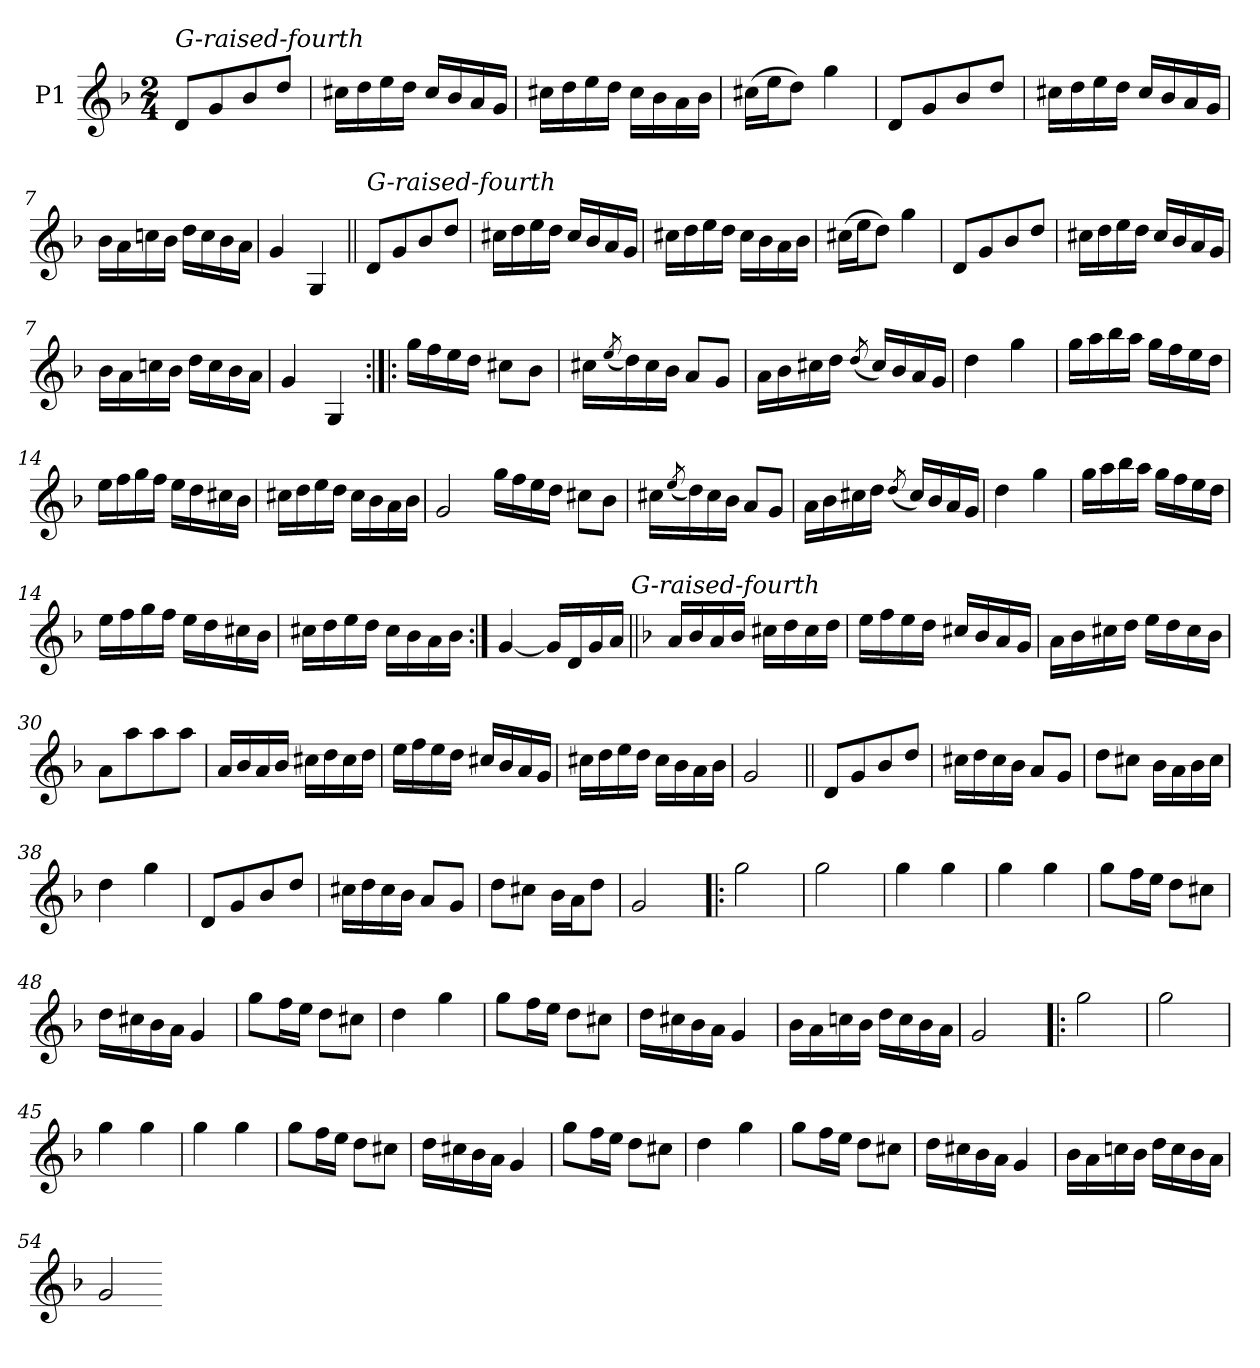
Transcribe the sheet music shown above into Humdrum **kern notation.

**kern
*part1
*staff1
*I"P1
*clefG2
*k[b-]
*G:dor
*M2/4
=1
!LO:TX:a:i:t=G-raised-fourth
8dL
8g
8b-
8ddJ
=2
16cc#XLL
16dd
16ee
16ddJJ
16cc#LL
16b-
16a
16gJJ
=3
16cc#XLL
16dd
16ee
16ddJJ
16cc#LL
16b-
16a
16b-JJ
=4
(16cc#XLL
16eeJ
8ddJ)
4gg
=5
8dL
8g
8b-
8ddJ
=6
16cc#XLL
16dd
16ee
16ddJJ
16cc#LL
16b-
16a
16gJJ
=7
16b-LL
16a
16ccn
16b-JJ
16ddLL
16cc
16b-
16aJJ
=8
4g
4G
=1||
!LO:TX:a:i:t=G-raised-fourth
8dL
8g
8b-
8ddJ
=2
16cc#XLL
16dd
16ee
16ddJJ
16cc#LL
16b-
16a
16gJJ
=3
16cc#XLL
16dd
16ee
16ddJJ
16cc#LL
16b-
16a
16b-JJ
=4
(16cc#XLL
16eeJ
8ddJ)
4gg
=5
8dL
8g
8b-
8ddJ
=6
16cc#XLL
16dd
16ee
16ddJJ
16cc#LL
16b-
16a
16gJJ
=7
16b-LL
16a
16ccn
16b-JJ
16ddLL
16cc
16b-
16aJJ
=8
4g
4G
=9:|!|:
16ggLL
16ff
16ee
16ddJJ
8cc#XL
8b-J
=10
16cc#XLL
(8qee/
16dd)
16cc#
16b-JJ
8aL
8gJ
=11
16aLL
16b-
16cc#X
16ddJJ
(8qdd/
16cc#LL)
16b-
16a
16gJJ
=12
4dd
4gg
=13
16ggLL
16aa
16bb-
16aaJJ
16ggLL
16ff
16ee
16ddJJ
=14
16eeLL
16ff
16gg
16ffJJ
16eeLL
16dd
16cc#X
16b-JJ
=15
16cc#XLL
16dd
16ee
16ddJJ
16cc#LL
16b-
16a
16b-JJ
=16
2g
16ggLL
16ff
16ee
16ddJJ
8cc#XL
8b-J
=10
16cc#XLL
(8qee/
16dd)
16cc#
16b-JJ
8aL
8gJ
=11
16aLL
16b-
16cc#X
16ddJJ
(8qdd/
16cc#LL)
16b-
16a
16gJJ
=12
4dd
4gg
=13
16ggLL
16aa
16bb-
16aaJJ
16ggLL
16ff
16ee
16ddJJ
=14
16eeLL
16ff
16gg
16ffJJ
16eeLL
16dd
16cc#X
16b-JJ
=15
16cc#XLL
16dd
16ee
16ddJJ
16cc#LL
16b-
16a
16b-JJ
=17:|!
[4g
16gLL]
16d
16g
16aJJ
!LO:TX:a:i:t=G-raised-fourth
=27||
*k[b-]
16aLL
16b-
16a
16b-JJ
16cc#XLL
16dd
16cc#
16ddJJ
=28
16eeLL
16ff
16ee
16ddJJ
16cc#XLL
16b-
16a
16gJJ
=29
16aLL
16b-
16cc#X
16ddJJ
16eeLL
16dd
16cc#
16b-JJ
=30
8aL
8aa
8aa
8aaJ
=31
16aLL
16b-
16a
16b-JJ
16cc#XLL
16dd
16cc#
16ddJJ
=32
16eeLL
16ff
16ee
16ddJJ
16cc#XLL
16b-
16a
16gJJ
=33
16cc#XLL
16dd
16ee
16ddJJ
16cc#LL
16b-
16a
16b-JJ
=34
2g
=35||
8dL
8g
8b-
8ddJ
=36
16cc#XLL
16dd
16cc#
16b-JJ
8aL
8gJ
=37
8ddL
8cc#XJ
16b-LL
16a
16b-
16cc#JJ
=38
4dd
4gg
=39
8dL
8g
8b-
8ddJ
=40
16cc#XLL
16dd
16cc#
16b-JJ
8aL
8gJ
=41
8ddL
8cc#XJ
16b-LL
16aJ
8ddJ
=42
2g
=43!|:
2gg
=44
2gg
=45
4gg
4gg
=46
4gg
4gg
=47
8ggL
16ffL
16eeJJ
8ddL
8cc#XJ
=48
16ddLL
16cc#X
16b-
16aJJ
4g
=49
8ggL
16ffL
16eeJJ
8ddL
8cc#XJ
=50
4dd
4gg
=51
8ggL
16ffL
16eeJJ
8ddL
8cc#XJ
=52
16ddLL
16cc#X
16b-
16aJJ
4g
=53
16b-LL
16a
16ccn
16b-JJ
16ddLL
16cc
16b-
16aJJ
=54
2g
=43!|:
2gg
=44
2gg
=45
4gg
4gg
=46
4gg
4gg
=47
8ggL
16ffL
16eeJJ
8ddL
8cc#XJ
=48
16ddLL
16cc#X
16b-
16aJJ
4g
=49
8ggL
16ffL
16eeJJ
8ddL
8cc#XJ
=50
4dd
4gg
=51
8ggL
16ffL
16eeJJ
8ddL
8cc#XJ
=52
16ddLL
16cc#X
16b-
16aJJ
4g
=53
16b-LL
16a
16ccn
16b-JJ
16ddLL
16cc
16b-
16aJJ
=54
2g
=-
*-
